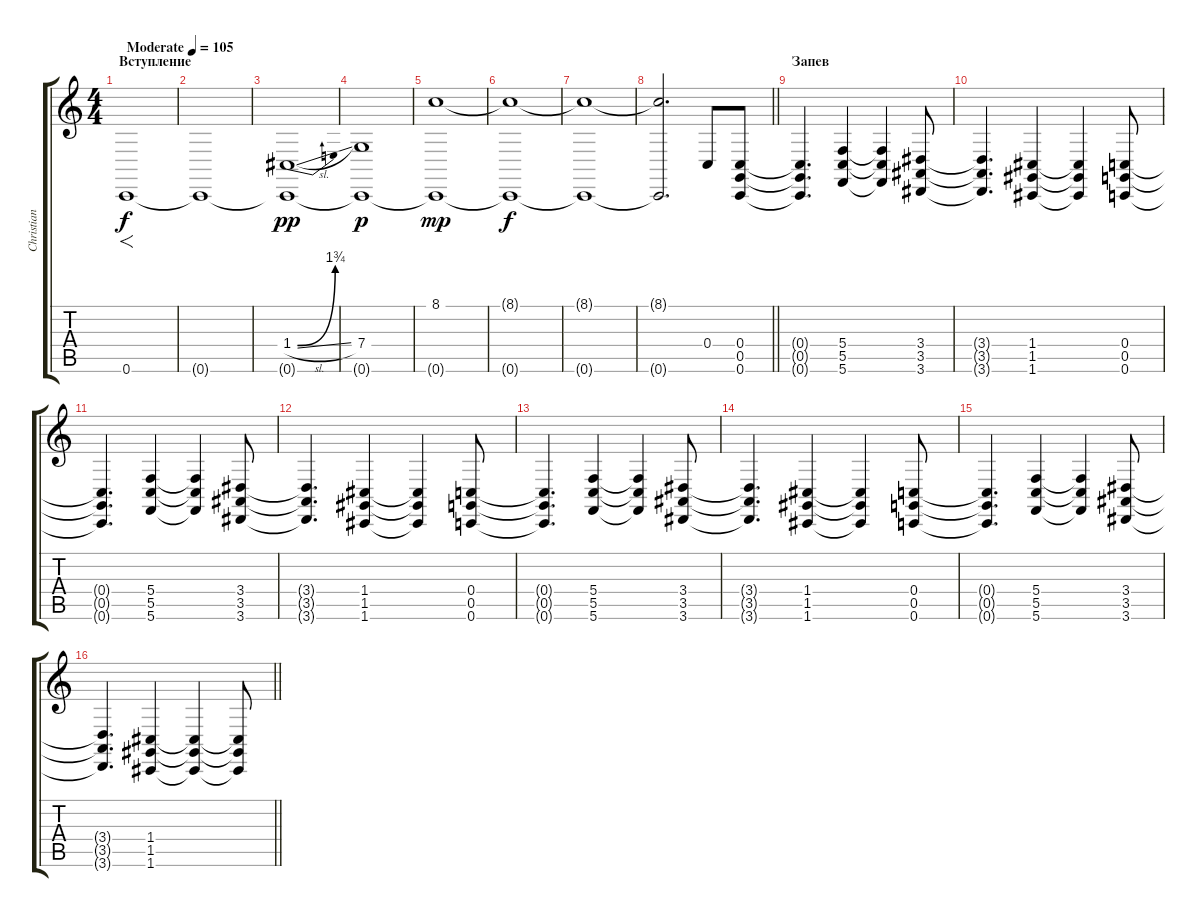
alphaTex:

\track ("Christian Lorenz" "Christian ") {instrument pad2warm}
\staff {score tabs}
\tuning (E4 C4 G3 C3 G2 C2) {hide}
\ts (4 4)
\section ("" "Вступление")
\tempo (105 "Moderate")
\clef g2
\ks c
0.6.1{f dy f instrument pad2warm} |
0.6{t}.1 |
(1.4{be (bend 0 0 60 7) sl} 0.6{t}).1{dy pp} |
(7.4 0.6{t}).1{dy p} |
(8.1 0.6{t}).1{dy mp} |
(8.1{t} 0.6{t}).1{dy f} |
(8.1{t} 0.6{t}).1 |
\barLineRight lightlight
(8.1{t} 0.6{t}).2{d} 0.4.8 (0.4 0.5 0.6).8 |
\section ("" "Запев")
(0.4{t} 0.5{t} 0.6{t}).4{d volume 11} (5.4 5.5 5.6).4 (5.4{t} 5.5{t} 5.6{t}).4 (3.4 3.5 3.6).8 |
(3.4{t} 3.5{t} 3.6{t}).4{d} (1.4 1.5 1.6).4 (1.4{t} 1.5{t} 1.6{t}).4 (0.4 0.5 0.6).8 |
(0.4{t} 0.5{t} 0.6{t}).4{d volume 11} (5.4 5.5 5.6).4 (5.4{t} 5.5{t} 5.6{t}).4 (3.4 3.5 3.6).8 |
(3.4{t} 3.5{t} 3.6{t}).4{d} (1.4 1.5 1.6).4 (1.4{t} 1.5{t} 1.6{t}).4 (0.4 0.5 0.6).8 |
(0.4{t} 0.5{t} 0.6{t}).4{d volume 11} (5.4 5.5 5.6).4 (5.4{t} 5.5{t} 5.6{t}).4 (3.4 3.5 3.6).8 |
(3.4{t} 3.5{t} 3.6{t}).4{d} (1.4 1.5 1.6).4 (1.4{t} 1.5{t} 1.6{t}).4 (0.4 0.5 0.6).8 |
(0.4{t} 0.5{t} 0.6{t}).4{d volume 11} (5.4 5.5 5.6).4 (5.4{t} 5.5{t} 5.6{t}).4 (3.4 3.5 3.6).8 |
\barLineRight lightlight
(3.4{t} 3.5{t} 3.6{t}).4{d} (1.4 1.5 1.6).4 (1.4{t} 1.5{t} 1.6{t}).4 (1.4{t} 1.5{t} 1.6{t}).8
